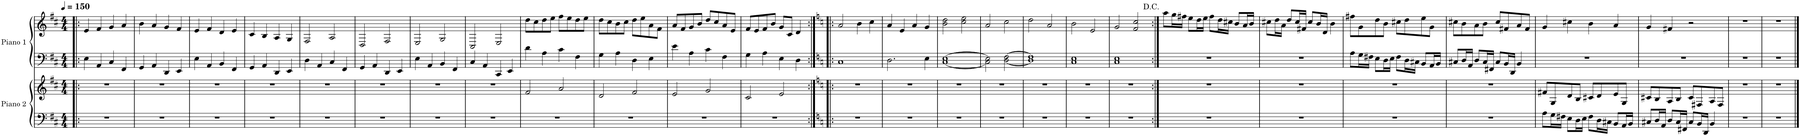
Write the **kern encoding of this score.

**kern	**kern	**kern	**kern
*part2	*part2	*part1	*part1
*staff4	*staff3	*staff2	*staff1
*I"Piano 2	*	*I"Piano 1	*
*I'Pno. 2	*	*I'Pno. 1	*
*clefF4	*clefG2	*clefF4	*clefG2
*k[f#c#]	*k[f#c#]	*k[f#c#]	*k[f#c#]
*M4/4	*M4/4	*M4/4	*M4/4
*MM150	*MM150	*MM150	*MM150
=1!|:	=1!|:	=1!|:	=1!|:
1r	1r	4E\	4e/
.	.	4AA/	4f#/
.	.	4C#/	4g/
.	.	4FF#/	4a/
=2	=2	=2	=2
1r	1r	4GG/	4b\
.	.	4AA/	4a/
.	.	4DD/	4g/
.	.	4EE/	4f#/
=3	=3	=3	=3
1r	1r	4E\	4e/
.	.	4AA/	4f#/
.	.	4BB/	4d/
.	.	4FF#/	4e/
=4	=4	=4	=4
1r	1r	4GG/	4c#/
.	.	4AA/	4B/
.	.	4DD/	4A/
.	.	4EE/	4G/
=5	=5	=5	=5
1r	1r	4D\	2F#/
.	.	4AA/	.
.	.	4C#/	2A/
.	.	4FF#/	.
=6	=6	=6	=6
1r	1r	4GG/	2D/
.	.	4AA/	.
.	.	4DD/	2F#/
.	.	4EE/	.
=7	=7	=7	=7
1r	1r	4E\	2E/
.	.	4AA/	.
.	.	4BB/	2G/
.	.	4FF#/	.
=8	=8	=8	=8
1r	1r	4C#/	2C#/
.	.	4AA/	.
.	.	4CC#/	2E/
.	.	4EE/	.
=9	=9	=9	=9
1r	2f#/	4d\	8dd\L
.	.	.	8cc#\
.	.	4A\	8dd\
.	.	.	8ee\J
.	2a/	4c#\	8ff#\L
.	.	.	8ee\
.	.	4F#\	8dd\
.	.	.	8ee\J
=10	=10	=10	=10
1r	2d/	4G\	8dd\L
.	.	.	8cc#\
.	.	4A\	8b\
.	.	.	8cc#\J
.	2f#/	4D\	8dd\L
.	.	.	8ee\
.	.	4E\	8a\
.	.	.	8f#\J
=11	=11	=11	=11
1r	2e/	4e\	8a/L
.	.	.	8f#/
.	.	4A\	8g/
.	.	.	8b/J
.	2g/	4c#\	8dd/L
.	.	.	8cc#/
.	.	4F#\	8a/
.	.	.	8e/J
=12	=12	=12	=12
1r	2c#/	4G\	8f#/L
.	.	.	8e/
.	.	4A\	8f#/
.	.	.	8b/J
.	2e/	4E\	8g/L
.	.	.	8c#/J
.	.	4D\	4d/
=13:|!|:	=13:|!|:	=13:|!|:	=13:|!|:
*k[]	*k[]	*k[]	*k[]
1r	1r	1C	2a/
.	.	.	4b\
.	.	.	4cc\
=14	=14	=14	=14
1r	1r	2.D\	4a/
.	.	.	4e/
.	.	.	4a/
.	.	4E\	4g/
=15	=15	=15	=15
1r	1r	[1C [1E	2b\ 2dd\
.	.	.	2cc\ 2ee\
=16	=16	=16	=16
1r	1r	2C\] 2E\]	2a/
.	.	[2D\ [2F\	2cc\
=17	=17	=17	=17
1r	1r	1D] 1F]	2dd\
.	.	.	2a/
=18	=18	=18	=18
1r	1r	1C 1E	2b\
.	.	.	2e/
=19	=19	=19	=19
1r	1r	1C 1E	2g/
.	.	.	2f/ 2cc/
=20:|!	=20:|!	=20:|!	=20:|!
1r	1r	1r	8aa\L
.	.	.	16gg\L
.	.	.	16ff#X\JJ
.	.	.	8ee\L
.	.	.	16dd\L
.	.	.	16ee\JJ
.	.	.	8ff#\L
.	.	.	16dd\L
.	.	.	16cc#X\JJ
.	.	.	8b/L
.	.	.	16a/L
.	.	.	16b/JJ
=21	=21	=21	=21
1r	1r	1r	8cc#X\L
.	.	.	16dd\L
.	.	.	16a\JJ
.	.	.	8dd/L
.	.	.	16cc#/L
.	.	.	16f#X/JJ
.	.	.	8cc#/L
.	.	.	16b/L
.	.	.	16d/JJ
.	.	.	4b\
=22	=22	=22	=22
1r	1r	8A\L	8ff#X\L
.	.	16G\L	8g\
.	.	16F#X\JJ	.
.	.	8E\L	8dd\
.	.	16D\L	8b\J
.	.	16E\JJ	.
.	.	8F#\L	8cc#X\L
.	.	16D\L	8dd\
.	.	16C#X\JJ	.
.	.	8BB/L	8ee\
.	.	16AA/L	8g\J
.	.	16BB/JJ	.
=23	=23	=23	=23
1r	1r	8C#X/L	8cc#X\L
.	.	16D/L	8b\
.	.	16AA/JJ	.
.	.	8D/L	8a\
.	.	16C#/L	8b\J
.	.	16FF#X/JJ	.
.	.	8C#/L	8cc#/L
.	.	16BB/L	8f#X/
.	.	16DD/JJ	.
.	.	4BB/	8a/
.	.	.	8f#/J
=24	=24	=24	=24
8A\L	8f#X/L	1r	4g/
16G\L	8G/	.	.
16F#X\JJ	.	.	.
8E\L	8d/	.	4cc#X\
16D\L	8B/J	.	.
16E\JJ	.	.	.
8F#\L	8c#X/L	.	4b\
16D\L	8d/	.	.
16C#X\JJ	.	.	.
8BB/L	8e/	.	4a/
16AA/L	8G/J	.	.
16BB/JJ	.	.	.
=25	=25	=25	=25
8C#X/L	8c#X/L	1r	4g/
16D/L	8B/	.	.
16AA/JJ	.	.	.
8D/L	8A/	.	4f#X/
16C#/L	8B/J	.	.
16FF#X/JJ	.	.	.
8C#/L	8c#/L	.	2r
16BB/L	8F#X/	.	.
16DD/JJ	.	.	.
4BB/	8A/	.	.
.	8F#/J	.	.
=26	=26	=26	=26
1r	1r	1r	1r
=27	=27	=27	=27
1r	1r	1r	1r
==	==	==	==
*-	*-	*-	*-
